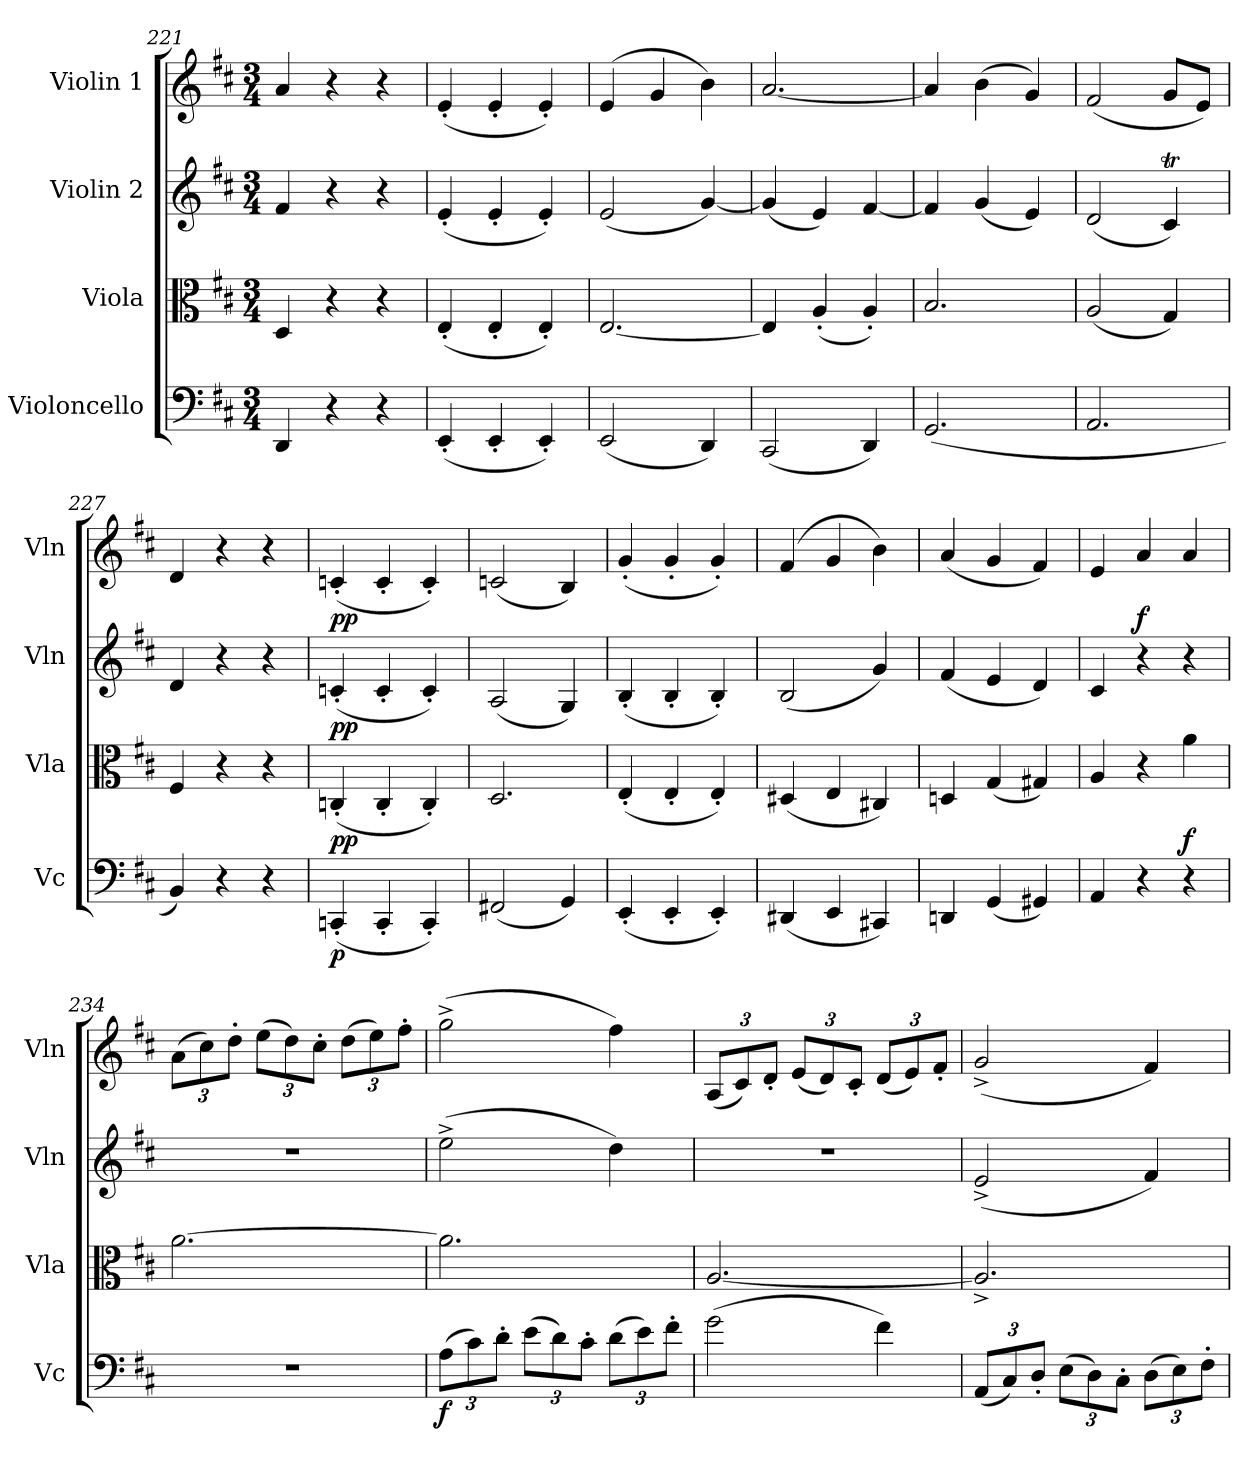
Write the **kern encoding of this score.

**kern	**dynam	**kern	**dynam	**kern	**dynam	**kern	**dynam
*part4	*part4	*part3	*part3	*part2	*part2	*part1	*part1
*staff4	*staff4	*staff3	*staff3	*staff2	*staff2	*staff1	*staff1
*I"Violoncello	*	*I"Viola	*	*I"Violin 2	*	*I"Violin 1	*
*I'Vc	*	*I'Vla	*	*I'Vln	*	*I'Vln	*
*clefF4	*	*clefC3	*	*clefG2	*	*clefG2	*
*k[f#c#]	*	*k[f#c#]	*	*k[f#c#]	*	*k[f#c#]	*
*M3/4	*	*M3/4	*	*M3/4	*	*M3/4	*
=221	=221	=221	=221	=221	=221	=221	=221
4DD/	.	4D/	.	4f#/	.	4a/	.
4r	.	4r	.	4r	.	4r	.
4r	.	4r	.	4r	.	4r	.
=222	=222	=222	=222	=222	=222	=222	=222
(<4EE'/	.	(<4E'/	.	(<4e'/	.	(<4e'/	.
4EE'/	.	4E'/	.	4e'/	.	4e'/	.
4EE'/)	.	4E'/)	.	4e'/)	.	4e'/)	.
=223	=223	=223	=223	=223	=223	=223	=223
(<2EE/	.	[2.E/	.	(<2e/	.	(>4e/	.
.	.	.	.	.	.	4g/	.
4DD/)	.	.	.	[4g/)	.	4b\)	.
=224	=224	=224	=224	=224	=224	=224	=224
(<2CC#/	.	4E/]	.	(<4g/]	.	[2.a/	.
.	.	(<4A'/	.	4e/)	.	.	.
4DD/)	.	4A'/)	.	[4f#/	.	.	.
!!LO:LB:g=z
=225	=225	=225	=225	=225	=225	=225	=225
(<2.GG/	.	2.B/	.	4f#/]	.	4a/]	.
.	.	.	.	(<4g/	.	(>4b\	.
.	.	.	.	4e/)	.	4g/)	.
=226	=226	=226	=226	=226	=226	=226	=226
2.AA/	.	(<2A/	.	(<2d/	.	(<2f#/	.
.	.	4G/)	.	4c#t/)	.	8g/L	.
.	.	.	.	.	.	8e/J)	.
=227	=227	=227	=227	=227	=227	=227	=227
4BB/)	.	4F#/	.	4d/	.	4d/	.
4r	.	4r	.	4r	.	4r	.
4r	.	4r	.	4r	.	4r	.
=228	=228	=228	=228	=228	=228	=228	=228
!	!LO:DY:b	!	!LO:DY:b	!	!LO:DY:b	!	!LO:DY:b
(<4CCn'/	p	(<4Cn'/	pp	(<4cn'/	pp	(<4cn'/	pp
4CC'/	.	4C'/	.	4c'/	.	4c'/	.
4CC'/)	.	4C'/)	.	4c'/)	.	4c'/)	.
=229	=229	=229	=229	=229	=229	=229	=229
(<2FF#X/	.	2.D/	.	(<2A/	.	(<2cn/	.
4GG/)	.	.	.	4G/)	.	4B/)	.
=230	=230	=230	=230	=230	=230	=230	=230
(<4EE'/	.	(<4E'/	.	(<4B'/	.	(<4g'/	.
4EE'/	.	4E'/	.	4B'/	.	4g'/	.
4EE'/)	.	4E'/)	.	4B'/)	.	4g'/)	.
=231	=231	=231	=231	=231	=231	=231	=231
(<4DD#X/	.	(<4D#X/	.	(<2B/	.	(>4f#/	.
4EE/	.	4E/	.	.	.	4g/	.
4CC#X/)	.	4C#X/)	.	4g/)	.	4b\)	.
=232	=232	=232	=232	=232	=232	=232	=232
4DDn/	.	4Dn/	.	(<4f#/	.	(<4a/	.
(<4GG/	.	(<4G/	.	4e/	.	4g/	.
4GG#X/)	.	4G#X/)	.	4d/)	.	4f#/)	.
=233	=233	=233	=233	=233	=233	=233	=233
4AA/	.	4A/	.	4c#/	.	4e/	.
!	!	!	!	!	!	!	!LO:DY:b
4r	.	4r	.	4r	.	4a/	f
!	!	!	!LO:DY:b	!	!	!	!
4r	.	4a\	f	4r	.	4a/	.
!!LO:LB:g=z
=234	=234	=234	=234	=234	=234	=234	=234
*	*	*	*	*	*	*Xbrackettup	*
2.r	.	[2.a\	.	2.r	.	(>12a\L	.
.	.	.	.	.	.	12cc#\)	.
.	.	.	.	.	.	12dd'\J	.
.	.	.	.	.	.	(>12ee\L	.
.	.	.	.	.	.	12dd\)	.
.	.	.	.	.	.	12cc#'\J	.
.	.	.	.	.	.	(>12dd\L	.
.	.	.	.	.	.	12ee\)	.
.	.	.	.	.	.	12ff#'\J	.
=235	=235	=235	=235	=235	=235	=235	=235
*Xbrackettup	*	*	*	*	*	*	*
!	!LO:DY:b	!	!	!	!LO:DY:b	!	!
(>12A\L	f	2.a\]	.	(>2ee^\	other-dynamics	(>2gg^\	.
12c#\)	.	.	.	.	.	.	.
12d'\J	.	.	.	.	.	.	.
(>12e\L	.	.	.	.	.	.	.
12d\)	.	.	.	.	.	.	.
12c#'\J	.	.	.	.	.	.	.
(>12d\L	.	.	.	4dd\)	.	4ff#\)	.
12e\)	.	.	.	.	.	.	.
12f#'\J	.	.	.	.	.	.	.
=236	=236	=236	=236	=236	=236	=236	=236
(>2g\	.	[2.A/	.	2.r	.	(<12A/L	.
.	.	.	.	.	.	12c#/)	.
.	.	.	.	.	.	12d'/J	.
.	.	.	.	.	.	(<12e/L	.
.	.	.	.	.	.	12d/)	.
.	.	.	.	.	.	12c#'/J	.
4f#\)	.	.	.	.	.	(<12d/L	.
.	.	.	.	.	.	12e/)	.
.	.	.	.	.	.	12f#'/J	.
=237	=237	=237	=237	=237	=237	=237	=237
(<12AA/L	.	2.A^/]	.	(<2e^/	.	(<2g^/	.
12C#/)	.	.	.	.	.	.	.
12D'/J	.	.	.	.	.	.	.
(>12E\L	.	.	.	.	.	.	.
12D\)	.	.	.	.	.	.	.
12C#'\J	.	.	.	.	.	.	.
(>12D\L	.	.	.	4f#/)	.	4f#/)	.
12E\)	.	.	.	.	.	.	.
12F#'\J	.	.	.	.	.	.	.
=	=	=	=	=	=	=	=
*-	*-	*-	*-	*-	*-	*-	*-
